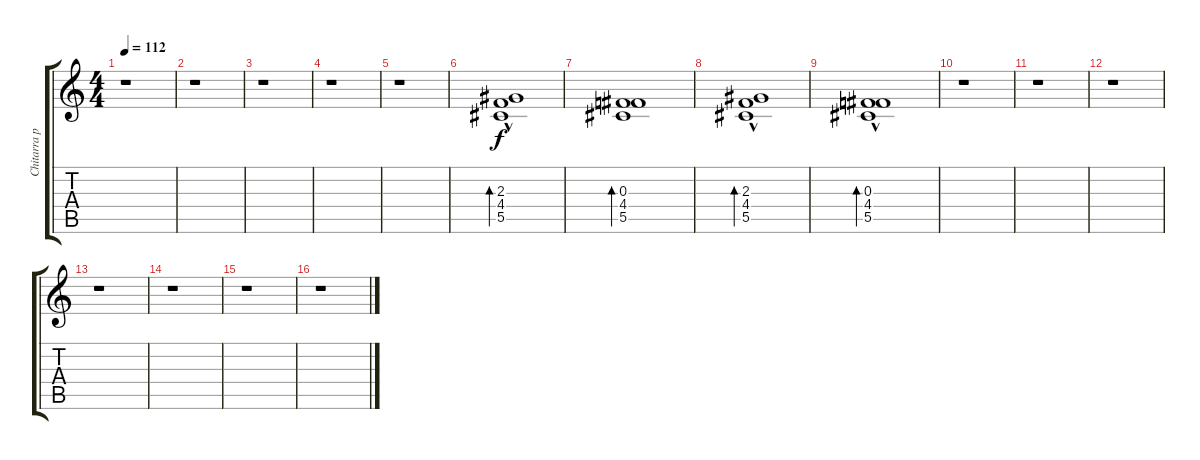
\track ("Chitarra pulita" "Chitarra p") {instrument electricguitarclean}
\staff {score tabs}
\tuning (Eb4 Bb3 Gb3 Db3 Ab2 Eb2) {hide}
\ts (4 4)
\tempo 112
\clef g2
\ks c
r.1{dy f instrument electricguitarclean} |
r.1 |
r.1 |
r.1 |
r.1 |
(2.3 4.4{hac} 5.5).1{bd 240} |
(0.3 4.4 5.5).1{bd 240} |
(2.3 4.4{hac} 5.5).1{bd 240} |
(0.3 4.4{hac} 5.5).1{bd 240} |
r.1 |
r.1 |
r.1 |
r.1 |
r.1 |
r.1 |
r.1
